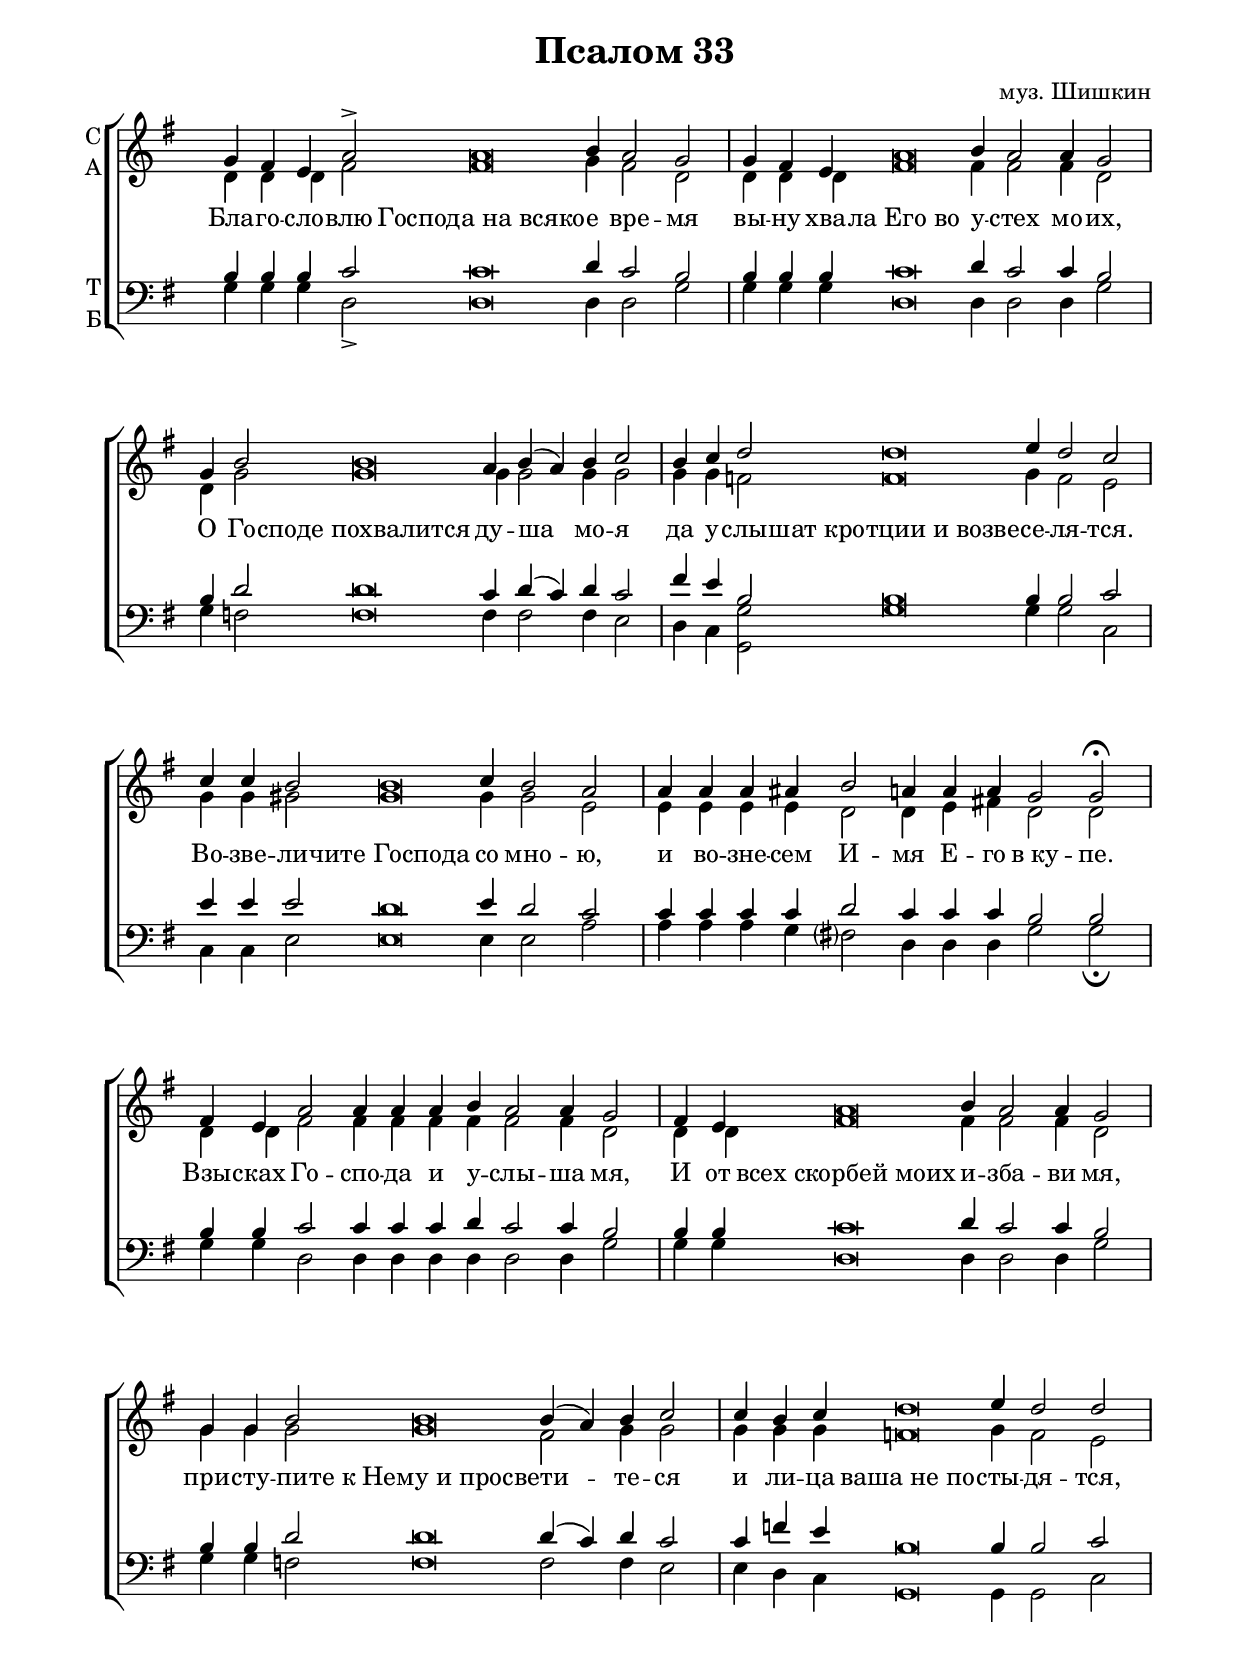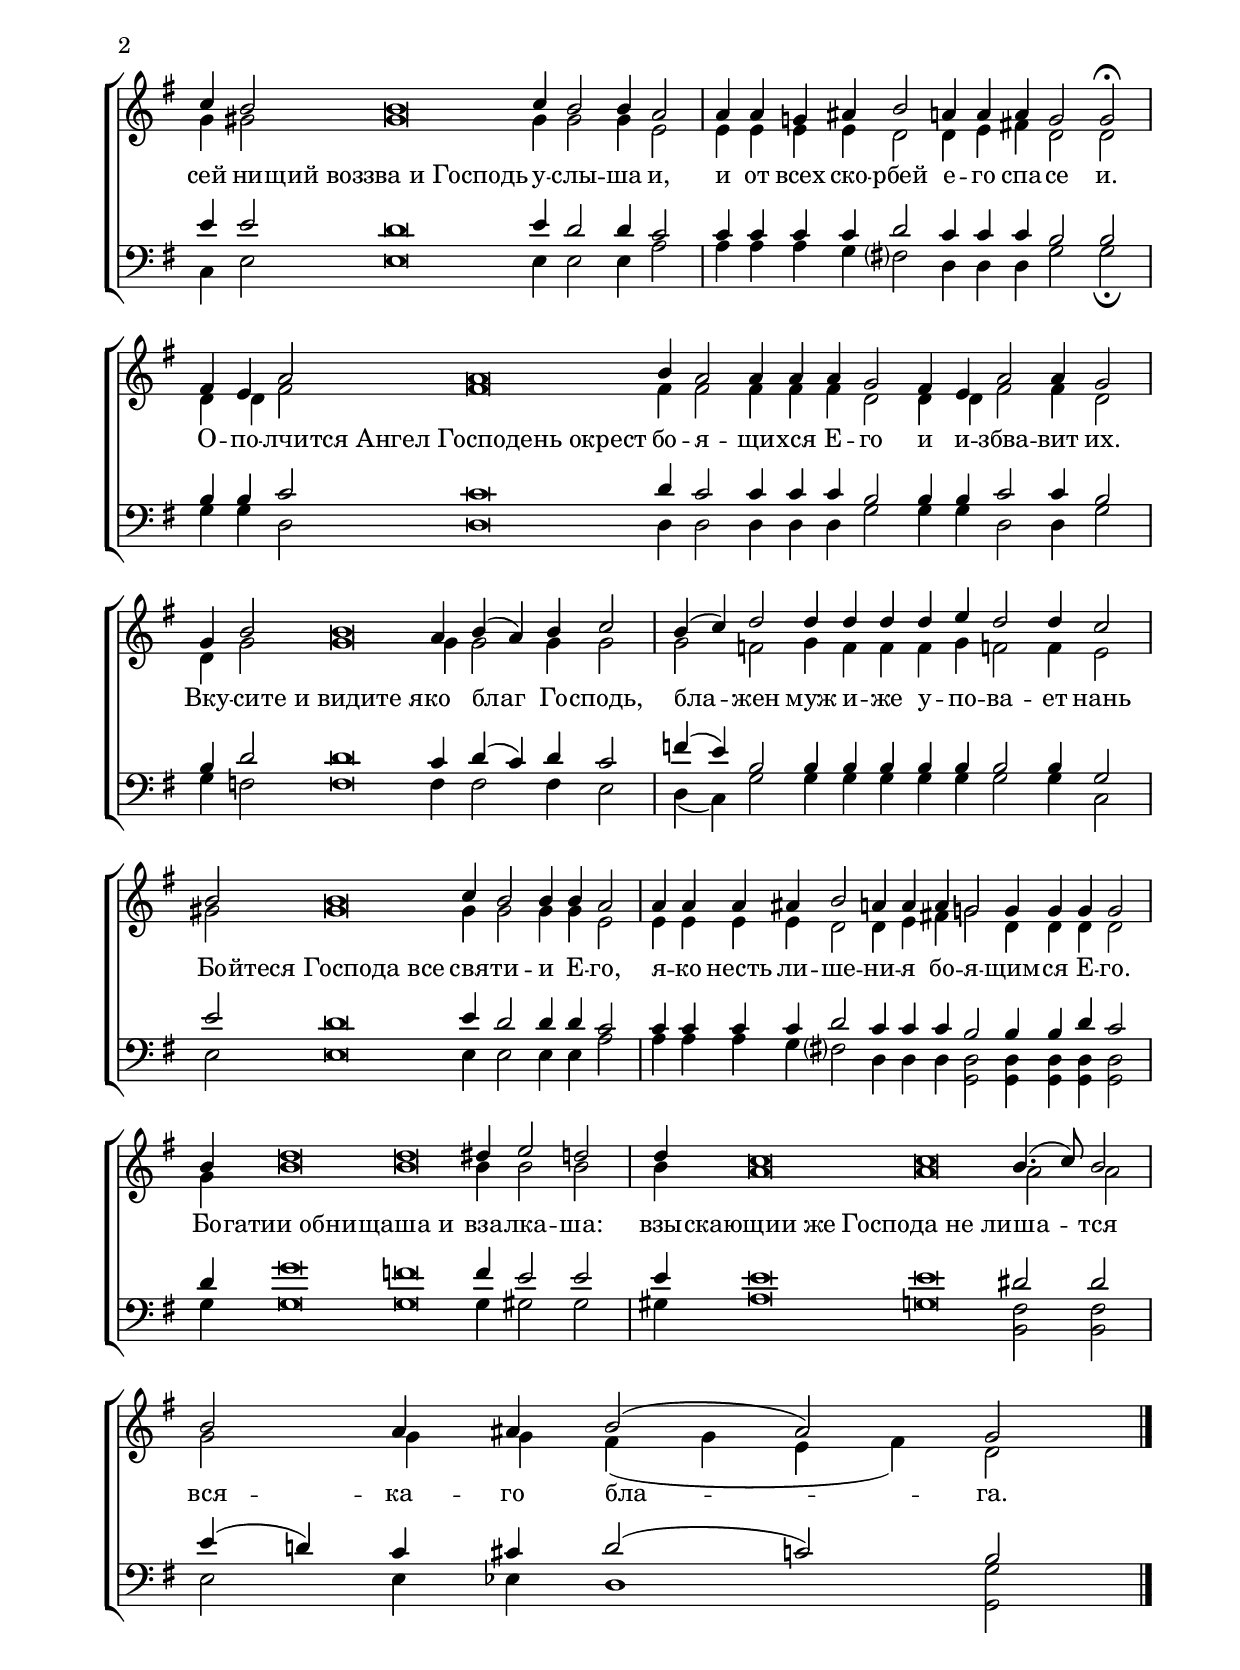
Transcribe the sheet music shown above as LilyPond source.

\version "2.18.2"

% закомментируйте строку ниже, чтобы получался pdf с навигацией
#(ly:set-option 'point-and-click #f)
#(ly:set-option 'midi-extension "mid")
%#(set-global-staff-size 18)

abr = { \break }
abr = {}

pbr = { \pageBreak }
pbr= {}

co = \cadenzaOn
cof = \cadenzaOff
cb = { \cadenzaOff \bar "||" }
cbr = { \bar "" }
cbar = { \cadenzaOff \bar "|" \cadenzaOn }
stemOff = { \hide Staff.Stem }
nat = { \once \hide Accidental }
%stemOn = { \unHideNotes Staff.Stem }

global = {
  \once \hide Staff.TimeSignature
  \autoBeamOff
  \key e \minor
}

sopvoice = \relative c'' {
  \global
  \dynamicUp
  \co g4 fis e a2-> a\breve b4 a2 g \cbar \abr
  g4 fis e a\breve b4 a2 a4 g2 \cbar \abr
  g4 b2 b\breve a4 b( a) b c2 \cbar \abr
  b4 c d2 d\breve e4 d2 c \cbar \abr
  c4 c b2 b\breve c4 b2 a \cbar \abr
  a4 a a ais b2 a4 a a \nat g2 g\fermata \cbar \pbr
  
  fis4 e a2 a4 a a b a2 a4 g2 \cbar \abr
  fis4 e a\breve b4 a2 a4 g2 \cbar \abr
  g4 g b2 b\breve b4( a) b c2 \cbar \abr
  c4 b c d\breve e4 d2 d \cbar \abr
  c4 b2 b\breve c4 b2 b4 a2 \cbar \abr
  a4 a g ais b2 a4 a a g2 g\fermata \cbar \pbr
  
  fis4 e a2 a\breve b4 a2 \cbr \abr
  a4 a a g2 fis4 e a2 a4 g2 \cbar \abr
  g4 b2 b\breve a4 b( a) b c2 \cbar \abr
  b4( c) d2 d4 d d d e d2 d4 c2 \cbar \abr
  b2 b\breve c4 b2 b4 b a2 \cbar \abr
  a4 a a ais b2 a4 a a g2 g4 g g g2 \cbar \pbr
  
  b4 d\breve d dis4 e2 d2 \cbar \abr
  d4 c\breve c\breve b4.( c8) b2 \cbar \abr
  b2 a4 ais b2( ais ) g2
  \cof \bar "|."
 
}

altvoice = \relative c' {
  \global
  d4 d d fis2 fis\breve g4 fis2 d 
  d4 d d fis\breve fis4 fis2 fis4 d2 
  d4 g2 g\breve g4 g2 g4 g2
  g4 g f2 f\breve g4 f2 e
  g4 g gis2 gis\breve gis4 gis2 e
  e4 e e e d2 d4 e fis d2 d
  
  d4 d fis2 fis4 fis fis fis fis2 fis4 d2
  d4 d fis\breve fis4 fis2 fis4 d2
  g4 g g2 g\breve fis2 g4 g2
  g4 g g f\breve g4 f2 e
  g4 gis2 gis\breve gis4 gis2 gis4 e2
  e4 e e e d2 d4 e fis d2 d
  
  d4 d fis2 fis\breve fis4 fis2
  fis4 fis fis d2 d4 d fis2 fis4 d2
  d4 g2 g\breve g4 g2 g4 g2
  g2 f g4 f4 f f g f!2 f4 e2
  gis2 gis\breve gis4 gis2 gis4 gis e2
  e4 e e e d2 d4 e fis g2 d4 d d d2
  
  g4 b\breve b b4 b2 b
  b4 a\breve a a2 a |
  g2 g4 g fis( g e fis) d2
  
}

tenorvoice = \relative c' {
  \global
  b4 b b c2 c\breve d4 c2 b2 
  b4 b b c\breve d4 c2 c4 b2
  b4 d2 d\breve c4 d( c) d c2
  fis4 e b2 b\breve b4 b2 c 
  e4 e e2 d\breve e4 d2 c
  c4 c c c d2 c4 c c b2 b
  
  b4 b c2 c4 c c d c2 c4 b2
  b4 b c\breve d4 c2 c4 b2
  b4 b d2 d\breve d4( c) d c2
  c4 f e b\breve b4 b2 c
  e4 e2 d\breve e4 d2 d4 c2
  c4 c c c d2 c4 c c b2 b
  
  b4 b c2 c\breve d4 c2
  c4 c c b2 b4 b c2 c4 b2
  b4 d2 d\breve c4 d( c) d4 c2
  f!4( e) b2 b4 b b b b b2 b4 g2
  e'2 d\breve e4 d2 d4 d c2
  c4 c c c d2 c4 c c b2 b4 b d c2
  
  d4 g\breve f! f4 e2 e
  e4 e\breve e dis2 dis
  e4( d) c cis d2( c) b
}

bassvoice = \relative c' {
  \global
  g4 g g d2-> d\breve d4 d2 g 
  g4 g g d\breve d4 d2 d4 g2
  g4 f2 f\breve f4 f2 f4 e2
  d4 c <g g'>2 g'\breve g4 g2 c,
  c4 c e2 e\breve e4 e2 a
  a4 a a g fis?2 d4 d d g2 g\fermata
  
  g4 g d2 d4 d d d d2 d4 g2
  g4 g d\breve d4 d2 d4 g2
  g4 g f2 f\breve f2 f4 e2
  e4 d c g\breve g4 g2 c
  c4 e2 e\breve e4 e2 e4 a2
  a4 a a g fis?2 d4 d d g2 g\fermata
  
  g4 g d2 d\breve d4 d2
  d4 d d g2 g4 g d2 d4 g2
  g4 f2 f\breve f4 f2 f4 e2
  d4( c) g'2 g4 g g g g g2 g4 c,2
  e2 e\breve e4 e2 e4 e a2
  a4 a a g fis?2 d4 d d <d g,>2 q4 q q q2
  
  g4 g\breve g g4 gis!2 gis
  gis!4 a\breve g\breve <fis b,>2 q
  e2 e4 es d1 <g g,>2
}

lleft = \once \override LyricText.self-alignment-X = #LEFT
texts = \lyricmode {
 Бла -- го -- сло -- влю Господа_на_всяко -- е вре -- мя
 вы -- ну хва -- ла_Его_во у -- стех мо -- их,
 О Го -- споде_похвалится ду -- ша мо -- я
 да у -- слы -- шат_кротции_и_возве -- се -- ля -- тся.
 Во -- зве -- ли -- чите_Господа со мно -- ю,
 и во -- зне -- сем И -- мя Е -- го в_ку -- пе.
 
 Взы -- сках Го -- спо -- да и у -- слы -- ша мя,
 И от всех_скорбей_моих и -- зба -- ви мя,
 при -- сту -- пи -- те_к_Нему_и_просве -- ти -- те -- ся
 и ли -- ца ваша_не_по -- сты -- дя -- тся,
 сей ни -- щий_воззва_и_Господь у -- слы -- ша и,
 и от всех ско -- рбей е -- го спа -- се и.
 
 О -- по -- лчи -- тся_Ангел_Господень_окрест бо -- я --
 щи -- хся Е -- го и и -- збва -- вит их.
 Вку -- си -- те_и_видите_я -- ко благ Го -- сподь,
 бла -- жен муж и -- же у -- по -- ва -- ет нань
 Бо -- йтеся_Господа_все свя -- ти -- и Е -- го,
 я -- ко несть ли -- ше -- ни -- я бо -- я -- щим -- ся Е -- го.
 
 Бо -- гатии_обни -- щаша_и вза -- лка -- ша:
 взы -- скающии_же Господа_не_ли -- ша -- тся
 вся -- ка -- го бла -- га.
}


\bookpart {
  \header {
    title = "Псалом 33"
    composer = "муз. Шишкин"
    %subtitle = "№ 149"
    %subtitle = "архиерейская"
    % Удалить строку версии LilyPond 
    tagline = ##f
  }

  \paper {
    #(set-default-paper-size "a4")
    top-margin = 10
    left-margin = 20
    right-margin = 15
    bottom-margin = 15
    indent = 0
    %ragged-bottom = ##f
    %ragged-last-bottom = ##f
    ragged-last = ##f
  }

\score {
  \new ChoirStaff
  <<
    \new Staff = "sa" \with {
      instrumentName = \markup { \column { "С" "А"  } }
      midiInstrument = "voice oohs"
    } <<
      \new Voice = "soprano" { \voiceOne \sopvoice }
      \new Voice  = "alto" { \voiceTwo \altvoice }
    >> 
    \new Lyrics \lyricsto "soprano" { \texts }
  
    \new Staff = "tb" \with {
      instrumentName = \markup { \column { "Т" "Б" } }
      midiInstrument = "voice oohs"
    } <<
        \new Voice = "tenor" { \voiceOne \clef bass \tenorvoice }
        \new Voice = "bass" { \voiceTwo \bassvoice }
    >>
  >>
  \layout {
    \context {
        \Staff
        % удаляем обозначение темпа из общего плана
        %\remove "Time_signature_engraver"
        \remove "Bar_number_engraver"
      }
%    #(layout-set-staff-size 15)
  }
  \midi {
    \tempo 2=90
  }
}
}

